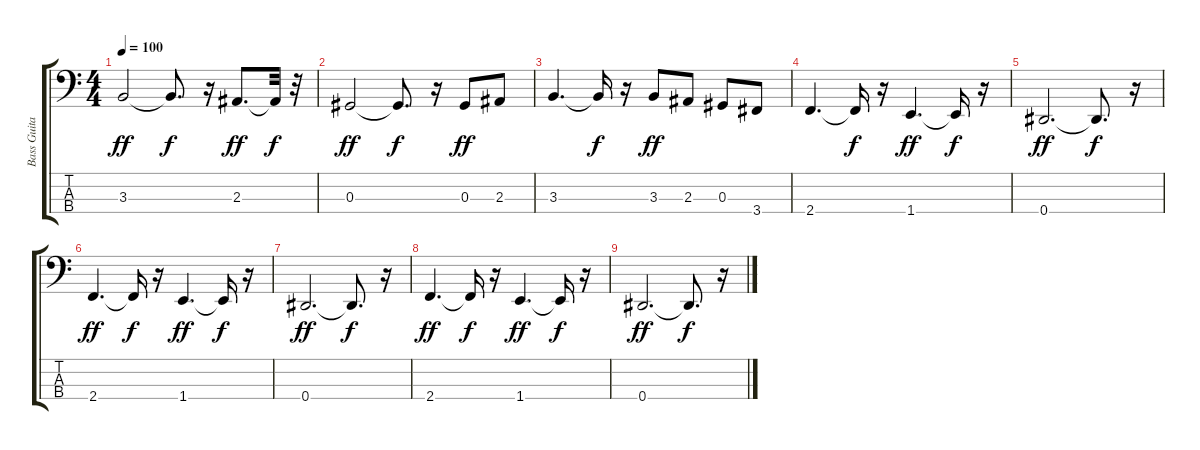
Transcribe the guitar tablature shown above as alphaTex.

\track ("Bass Guitar" "Bass Guita") {instrument electricbassfinger}
\staff {score tabs}
\tuning (Gb2 Db2 Ab1 Eb1) {hide}
\ts (4 4)
\tempo 100
\clef f4
\ks c
3.3.2{dy ff} 3.3{t}.8{d dy f} r.16 2.3.8{d dy ff} 2.3{t}.32{dy f} r.32 |
0.3.2{dy ff} 0.3{t}.8{d dy f} r.16 0.3.8{dy ff} 2.3.8 |
3.3.4{d} 3.3{t}.16{dy f} r.16 3.3.8{dy ff} 2.3.8 0.3.8 3.4.8 |
2.4.4{d} 2.4{t}.16{dy f} r.16 1.4.4{d dy ff} 1.4{t}.16{dy f} r.16 |
0.4.2{d dy ff} 0.4{t}.8{d dy f} r.16 |
2.4.4{d dy ff} 2.4{t}.16{dy f} r.16 1.4.4{d dy ff} 1.4{t}.16{dy f} r.16 |
0.4.2{d dy ff} 0.4{t}.8{d dy f} r.16 |
2.4.4{d dy ff} 2.4{t}.16{dy f} r.16 1.4.4{d dy ff} 1.4{t}.16{dy f} r.16 |
0.4.2{d dy ff} 0.4{t}.8{d dy f} r.16
